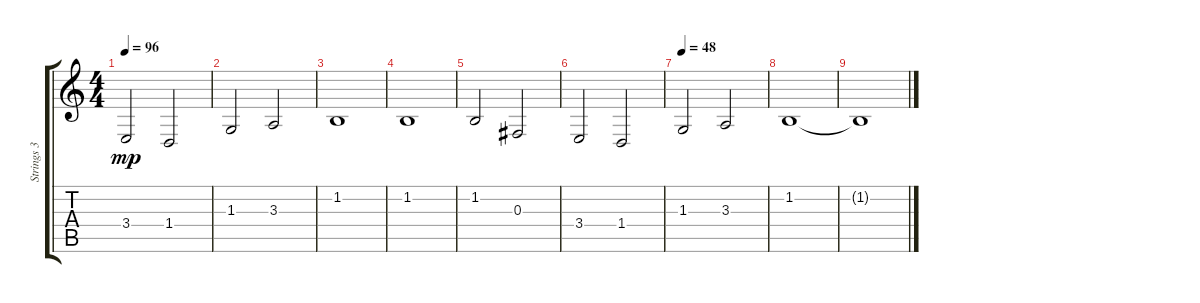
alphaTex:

\track ("Strings 3" "Strings 3") {instrument tremolostrings}
\staff {score tabs}
\tuning (Eb4 Bb3 Gb3 Db3 Ab2 Eb2) {hide}
\ts (4 4)
\tempo 96
\clef g2
\ks c
3.4.2{dy mp} 1.4.2 |
1.3.2 3.3.2 |
1.2.1 |
1.2.1 |
1.2.2 0.3.2 |
3.4.2 1.4.2 |
\tempo 48
1.3.2 3.3.2 |
1.2.1 |
1.2{t}.1
